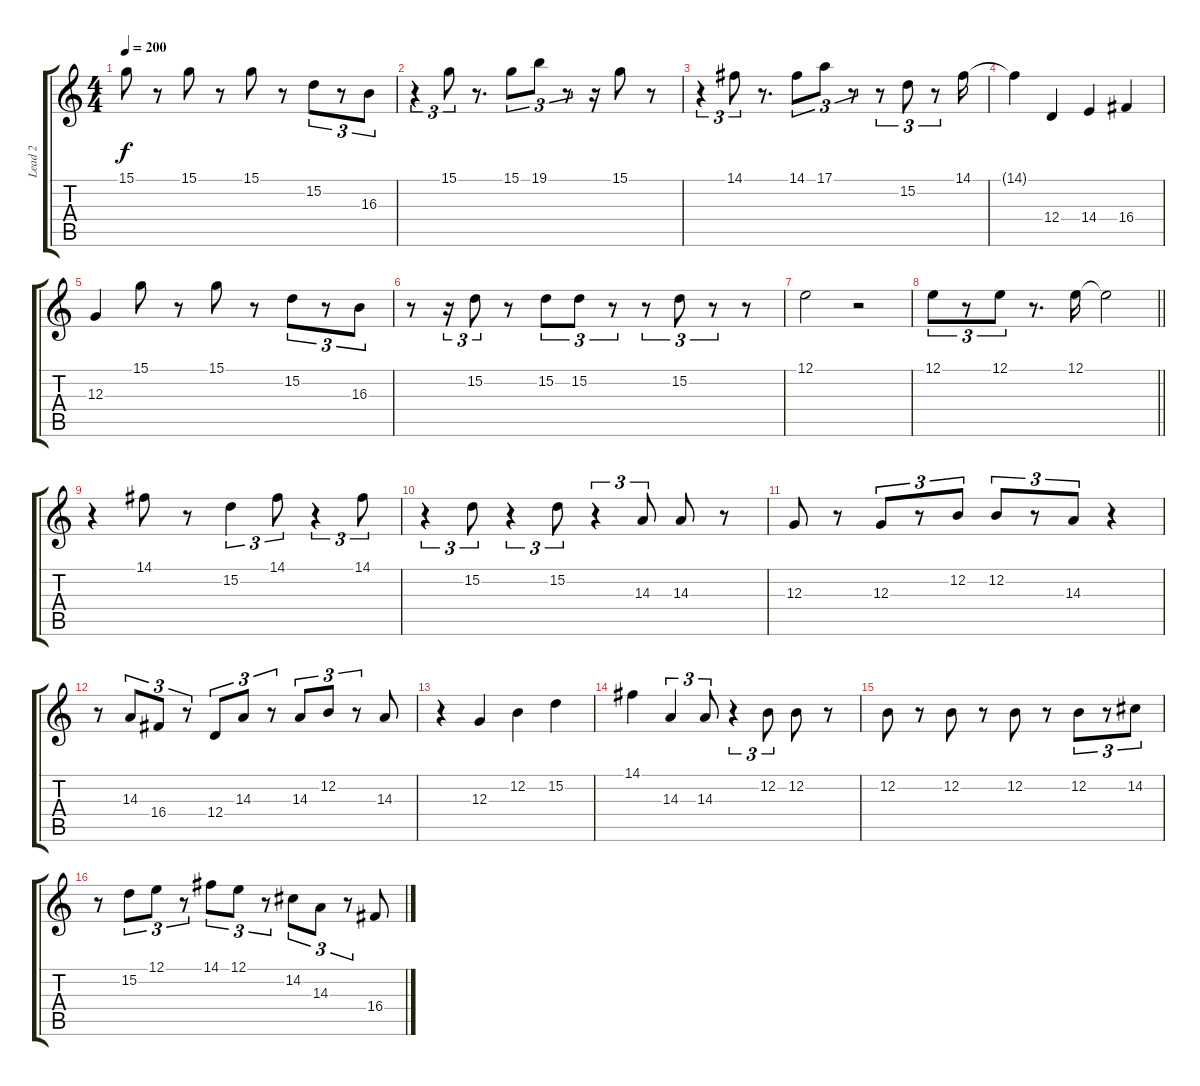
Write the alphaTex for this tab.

\track ("Lead 2" "Lead 2") {instrument lead1square}
\staff {score tabs}
\tuning (E4 B3 G3 D3 A2 E2) {hide}
\ts (4 4)
\tempo 200
\clef g2
\ks c
15.1.8{dy f} r.8 15.1.8 r.8 15.1.8 r.8 15.2.8{tu (3 2)} r.8{tu (3 2)} 16.3.8{tu (3 2)} |
r.4{tu (3 2)} 15.1.8{tu (3 2)} r.8{d} 15.1.8{tu (3 2)} 19.1.8{tu (3 2)} r.8{tu (3 2)} r.16 15.1.8 r.8 |
r.4{tu (3 2)} 14.1.8{tu (3 2)} r.8{d} 14.1.8{tu (3 2)} 17.1.8{tu (3 2)} r.8{tu (3 2)} r.8{tu (3 2)} 15.2.8{tu (3 2)} r.8{tu (3 2)} 14.1.16 |
14.1{t}.4 12.4.4 14.4.4 16.4.4 |
12.3.4 15.1.8 r.8 15.1.8 r.8 15.2.8{tu (3 2)} r.8{tu (3 2)} 16.3.8{tu (3 2)} |
r.8 r.16{tu (3 2)} 15.2.8{tu (3 2)} r.8 15.2.8{tu (3 2)} 15.2.8{tu (3 2)} r.8{tu (3 2)} r.8{tu (3 2)} 15.2.8{tu (3 2)} r.8{tu (3 2)} r.8 |
12.1.2 r.2 |
\barLineRight lightlight
12.1.8{tu (3 2)} r.8{tu (3 2)} 12.1.8{tu (3 2)} r.8{d} 12.1.16 12.1{t}.2 |
\section ("" "")
r.4 14.1.8 r.8 15.2.4{tu (3 2)} 14.1.8{tu (3 2)} r.4{tu (3 2)} 14.1.8{tu (3 2)} |
r.4{tu (3 2)} 15.2.8{tu (3 2)} r.4{tu (3 2)} 15.2.8{tu (3 2)} r.4{tu (3 2)} 14.3.8{tu (3 2)} 14.3.8 r.8 |
12.3.8 r.8 12.3.8{tu (3 2)} r.8{tu (3 2)} 12.2.8{tu (3 2)} 12.2.8{tu (3 2)} r.8{tu (3 2)} 14.3.8{tu (3 2)} r.4 |
r.8 14.3.8{tu (3 2)} 16.4.8{tu (3 2)} r.8{tu (3 2)} 12.4.8{tu (3 2)} 14.3.8{tu (3 2)} r.8{tu (3 2)} 14.3.8{tu (3 2)} 12.2.8{tu (3 2)} r.8{tu (3 2)} 14.3.8 |
r.4 12.3.4 12.2.4 15.2.4 |
14.1.4 14.3.4{tu (3 2)} 14.3.8{tu (3 2)} r.4{tu (3 2)} 12.2.8{tu (3 2)} 12.2.8 r.8 |
12.2.8 r.8 12.2.8 r.8 12.2.8 r.8 12.2.8{tu (3 2)} r.8{tu (3 2)} 14.2.8{tu (3 2)} |
r.8 15.2.8{tu (3 2)} 12.1.8{tu (3 2)} r.8{tu (3 2)} 14.1.8{tu (3 2)} 12.1.8{tu (3 2)} r.8{tu (3 2)} 14.2.8{tu (3 2)} 14.3.8{tu (3 2)} r.8{tu (3 2)} 16.4.8
